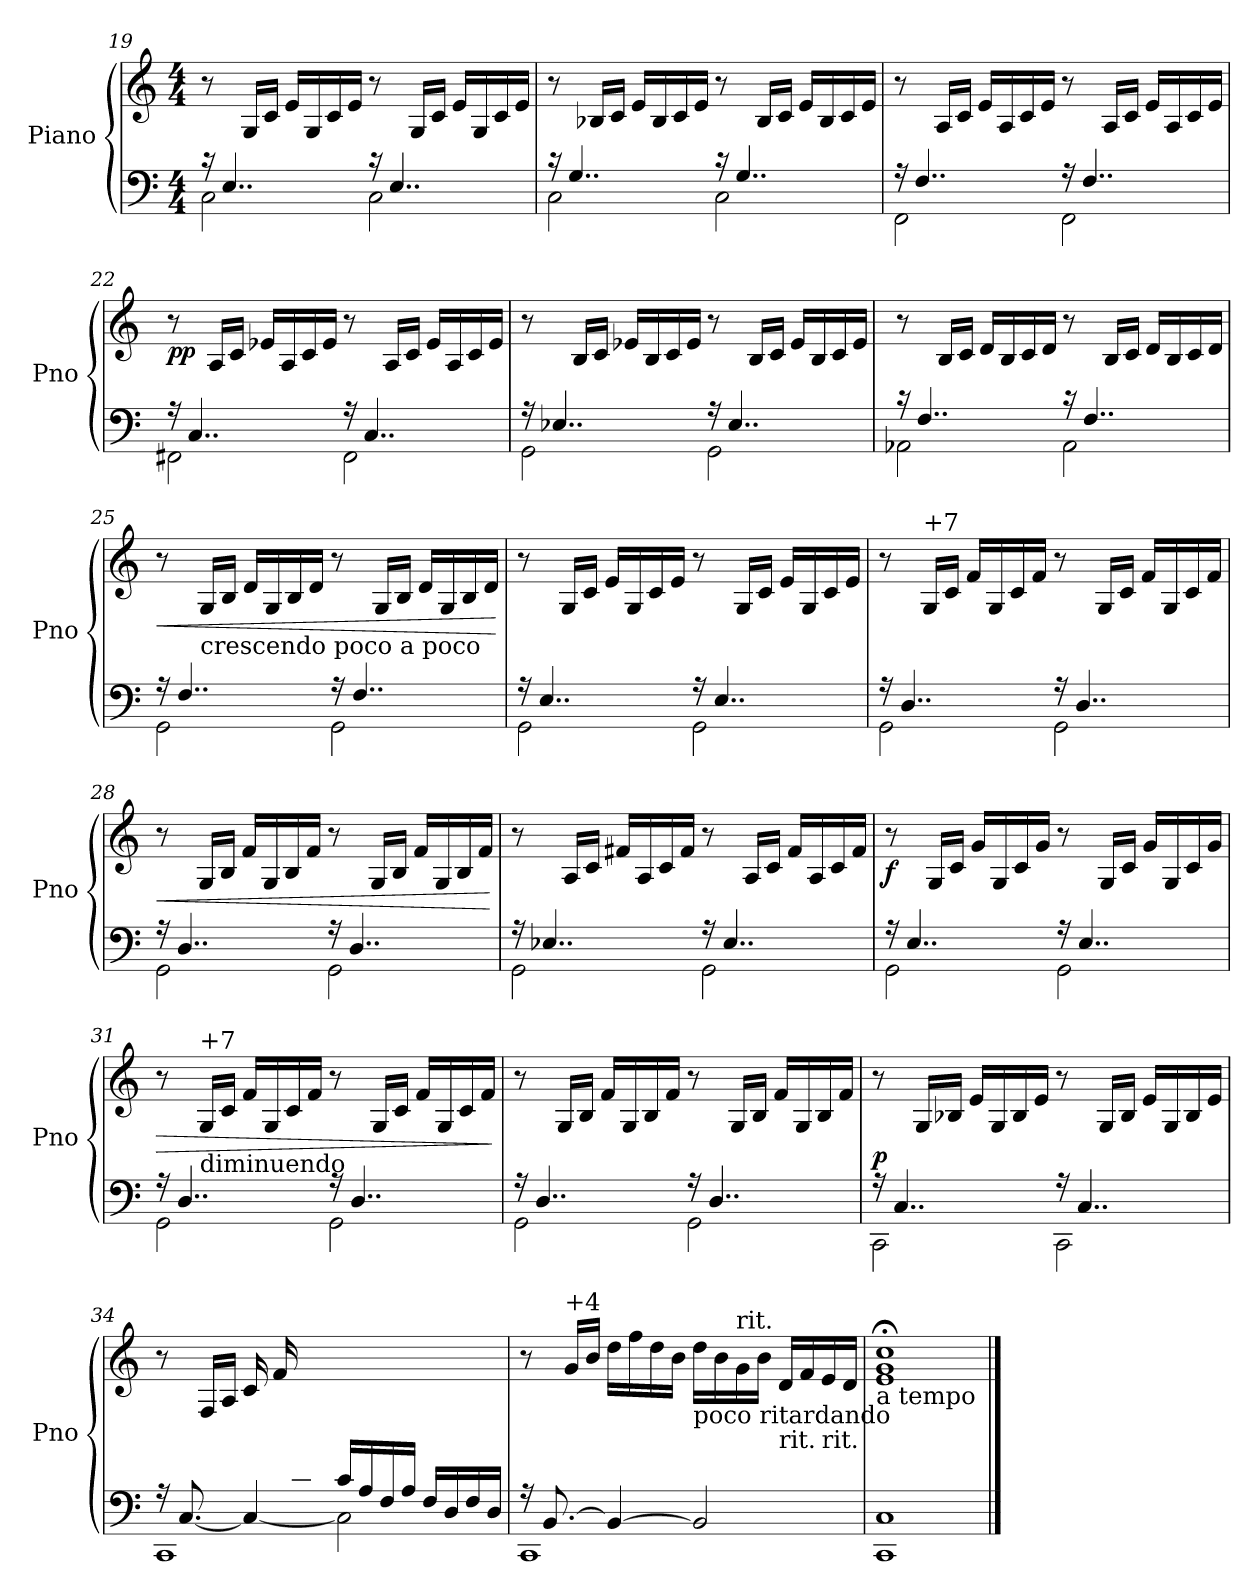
**kern	**kern	**dynam
*part1	*part1	*part1
*staff2	*staff1	*staff1/2
*I"Piano	*	*
*I'Pno	*	*
*clefF4	*clefG2	*
*k[]	*k[]	*
*C:	*C:	*
*M4/4	*M4/4	*
=19	=19	=19
*^	*	*
16rc	2C\	8r	.
4..E/	.	.	.
.	.	16G/LL	.
.	.	16c/JJ	.
.	.	16e/LL	.
.	.	16G/	.
.	.	16c/	.
.	.	16e/JJ	.
16rc	2C\	8r	.
4..E/	.	.	.
.	.	16G/LL	.
.	.	16c/JJ	.
.	.	16e/LL	.
.	.	16G/	.
.	.	16c/	.
.	.	16e/JJ	.
=20	=20	=20	=20
16rc	2C\	8r	.
4..G/	.	.	.
.	.	16B-X/LL	.
.	.	16c/JJ	.
.	.	16e/LL	.
.	.	16B-/	.
.	.	16c/	.
.	.	16e/JJ	.
16rc	2C\	8r	.
4..G/	.	.	.
.	.	16B-/LL	.
.	.	16c/JJ	.
.	.	16e/LL	.
.	.	16B-/	.
.	.	16c/	.
.	.	16e/JJ	.
!!LO:LB:g=z
=21	=21	=21	=21
16rA	2FF\	8r	.
4..F/	.	.	.
.	.	16A/LL	.
.	.	16c/JJ	.
.	.	16e/LL	.
.	.	16A/	.
.	.	16c/	.
.	.	16e/JJ	.
16rA	2FF\	8r	.
4..F/	.	.	.
.	.	16A/LL	.
.	.	16c/JJ	.
.	.	16e/LL	.
.	.	16A/	.
.	.	16c/	.
.	.	16e/JJ	.
=22	=22	=22	=22
!	!	!	!LO:DY:b
16rA	2FF#X\	8r	pp
4..C/	.	.	.
.	.	16A/LL	.
.	.	16c/JJ	.
.	.	16e-X/LL	.
.	.	16A/	.
.	.	16c/	.
.	.	16e-/JJ	.
16rA	2FF#\	8r	.
4..C/	.	.	.
.	.	16A/LL	.
.	.	16c/JJ	.
.	.	16e-/LL	.
.	.	16A/	.
.	.	16c/	.
.	.	16e-/JJ	.
!!LO:LB:g=z
=23	=23	=23	=23
16rA	2GG\	8r	.
4..E-X/	.	.	.
.	.	16B/LL	.
.	.	16c/JJ	.
.	.	16e-X/LL	.
.	.	16B/	.
.	.	16c/	.
.	.	16e-/JJ	.
16rA	2GG\	8r	.
4..E-/	.	.	.
.	.	16B/LL	.
.	.	16c/JJ	.
.	.	16e-/LL	.
.	.	16B/	.
.	.	16c/	.
.	.	16e-/JJ	.
=24	=24	=24	=24
16rc	2AA-X\	8r	.
4..F/	.	.	.
.	.	16B/LL	.
.	.	16c/JJ	.
.	.	16d/LL	.
.	.	16B/	.
.	.	16c/	.
.	.	16d/JJ	.
16rc	2AA-\	8r	.
4..F/	.	.	.
.	.	16B/LL	.
.	.	16c/JJ	.
.	.	16d/LL	.
.	.	16B/	.
.	.	16c/	.
.	.	16d/JJ	.
!!LO:PB:g=z
=25	=25	=25	=25
!	!	!	!LO:HP:b
16rA	2GG\	8r	<
4..F/	.	.	.
!	!	!LO:TX:b:t=crescendo poco a poco	!
.	.	16G/LL	.
.	.	16B/JJ	.
.	.	16d/LL	.
.	.	16G/	.
.	.	16B/	.
.	.	16d/JJ	.
16rA	2GG\	8r	.
4..F/	.	.	.
.	.	16G/LL	.
.	.	16B/JJ	.
.	.	16d/LL	.
.	.	16G/	.
.	.	16B/	.
.	.	16d/JJ	.
*v	*v	*	*
.	.	[
=26	=26	=26
*^	*	*
16rA	2GG\	8r	.
4..E/	.	.	.
.	.	16G/LL	.
.	.	16c/JJ	.
.	.	16e/LL	.
.	.	16G/	.
.	.	16c/	.
.	.	16e/JJ	.
16rA	2GG\	8r	.
4..E/	.	.	.
.	.	16G/LL	.
.	.	16c/JJ	.
.	.	16e/LL	.
.	.	16G/	.
.	.	16c/	.
.	.	16e/JJ	.
=27	=27	=27	=27
16rA	2GG\	8r	.
4..D/	.	.	.
!	!	!LO:TX:a:t=+7	!
.	.	16G/LL	.
.	.	16c/JJ	.
.	.	16f/LL	.
.	.	16G/	.
.	.	16c/	.
.	.	16f/JJ	.
16rA	2GG\	8r	.
4..D/	.	.	.
.	.	16G/LL	.
.	.	16c/JJ	.
.	.	16f/LL	.
.	.	16G/	.
.	.	16c/	.
.	.	16f/JJ	.
!!LO:LB:g=z
=28	=28	=28	=28
!	!	!	!LO:HP:b
16rA	2GG\	8r	<
4..D/	.	.	.
.	.	16G/LL	.
.	.	16B/JJ	.
.	.	16f/LL	.
.	.	16G/	.
.	.	16B/	.
.	.	16f/JJ	.
16rA	2GG\	8r	.
4..D/	.	.	.
.	.	16G/LL	.
.	.	16B/JJ	.
.	.	16f/LL	.
.	.	16G/	.
.	.	16B/	.
.	.	16f/JJ	.
*v	*v	*	*
.	.	[
=29	=29	=29
*^	*	*
16rA	2GG\	8r	.
4..E-X/	.	.	.
.	.	16A/LL	.
.	.	16c/JJ	.
.	.	16f#X/LL	.
.	.	16A/	.
.	.	16c/	.
.	.	16f#/JJ	.
16rA	2GG\	8r	.
4..E-/	.	.	.
.	.	16A/LL	.
.	.	16c/JJ	.
.	.	16f#/LL	.
.	.	16A/	.
.	.	16c/	.
.	.	16f#/JJ	.
=30	=30	=30	=30
!	!	!	!LO:DY:b
16rA	2GG\	8r	f
4..E/	.	.	.
.	.	16G/LL	.
.	.	16c/JJ	.
.	.	16g/LL	.
.	.	16G/	.
.	.	16c/	.
.	.	16g/JJ	.
16rA	2GG\	8r	.
4..E/	.	.	.
.	.	16G/LL	.
.	.	16c/JJ	.
.	.	16g/LL	.
.	.	16G/	.
.	.	16c/	.
.	.	16g/JJ	.
!!LO:LB:g=z
=31	=31	=31	=31
!	!	!	!LO:HP:b
16rA	2GG\	8r	>
4..D/	.	.	.
!	!	!LO:TX:b:t=diminuendo	!
!	!	!LO:TX:a:t=+7	!
.	.	16G/LL	.
.	.	16c/JJ	.
.	.	16f/LL	.
.	.	16G/	.
.	.	16c/	.
.	.	16f/JJ	.
16rA	2GG\	8r	.
4..D/	.	.	.
.	.	16G/LL	.
.	.	16c/JJ	.
.	.	16f/LL	.
.	.	16G/	.
.	.	16c/	.
.	.	16f/JJ	.
*v	*v	*	*
.	.	]
=32	=32	=32
*^	*	*
16rA	2GG\	8r	.
4..D/	.	.	.
.	.	16G/LL	.
.	.	16B/JJ	.
.	.	16f/LL	.
.	.	16G/	.
.	.	16B/	.
.	.	16f/JJ	.
16rA	2GG\	8r	.
4..D/	.	.	.
.	.	16G/LL	.
.	.	16B/JJ	.
.	.	16f/LL	.
.	.	16G/	.
.	.	16B/	.
.	.	16f/JJ	.
=33	=33	=33	=33
!	!	!	!LO:DY:a=2
16r	2CC\	8r	p
4..C/	.	.	.
.	.	16G/LL	.
.	.	16B-X/JJ	.
.	.	16e/LL	.
.	.	16G/	.
.	.	16B-/	.
.	.	16e/JJ	.
16r	2CC\	8r	.
4..C/	.	.	.
.	.	16G/LL	.
.	.	16B-/JJ	.
.	.	16e/LL	.
.	.	16G/	.
.	.	16B-/	.
.	.	16e/JJ	.
!!LO:LB:g=z
=34	=34	=34	=34
*	*^	*	*
4.ryy	16r	1CC	8r	.
.	[8.C/	.	.	.
.	.	.	16F/LL	.
.	.	.	16A/JJ	.
.	4C/_	.	16c/LL	.
.	.	.	16f/	.
16c/	.	.	2ryy	.
16A/JJ	.	.	.	.
16c/LL	2C\]	.	.	.
16A/	.	.	.	.
16F/	.	.	.	.
16A/JJ	.	.	.	.
16F/LL	.	.	.	.
16D/	.	.	.	.
16F/	.	.	8ryy	.
16D/JJ	.	.	.	.
*	*v	*v	*	*
=35	=35	=35	=35
16r	1CC	8r	.
[8.BB/	.	.	.
!	!	!LO:TX:a:t=+4	!
.	.	16g/LL	.
.	.	16b/JJ	.
4BB/_	.	16dd\LL	.
.	.	16ff\	.
.	.	16dd\	.
.	.	16b\JJ	.
!	!	!LO:TX:b:t=poco ritardando	!
2BB/]	.	16dd\LL	.
.	.	16b\	.
!	!	!LO:TX:a:t=rit.	!
.	.	16g\	.
.	.	16b\JJ	.
!	!	!LO:TX:b:t=rit.	!
.	.	16d/LL	.
.	.	16f/	.
!	!	!LO:TX:b:t=rit.	!
.	.	16e/	.
.	.	16d/JJ	.
=36	=36	=36	=36
!	!	!LO:TX:b:t=a tempo	!
1C	1CC	1e;< 1g;< 1cc;<	.
*v	*v	*	*
==	==	==
*-	*-	*-
